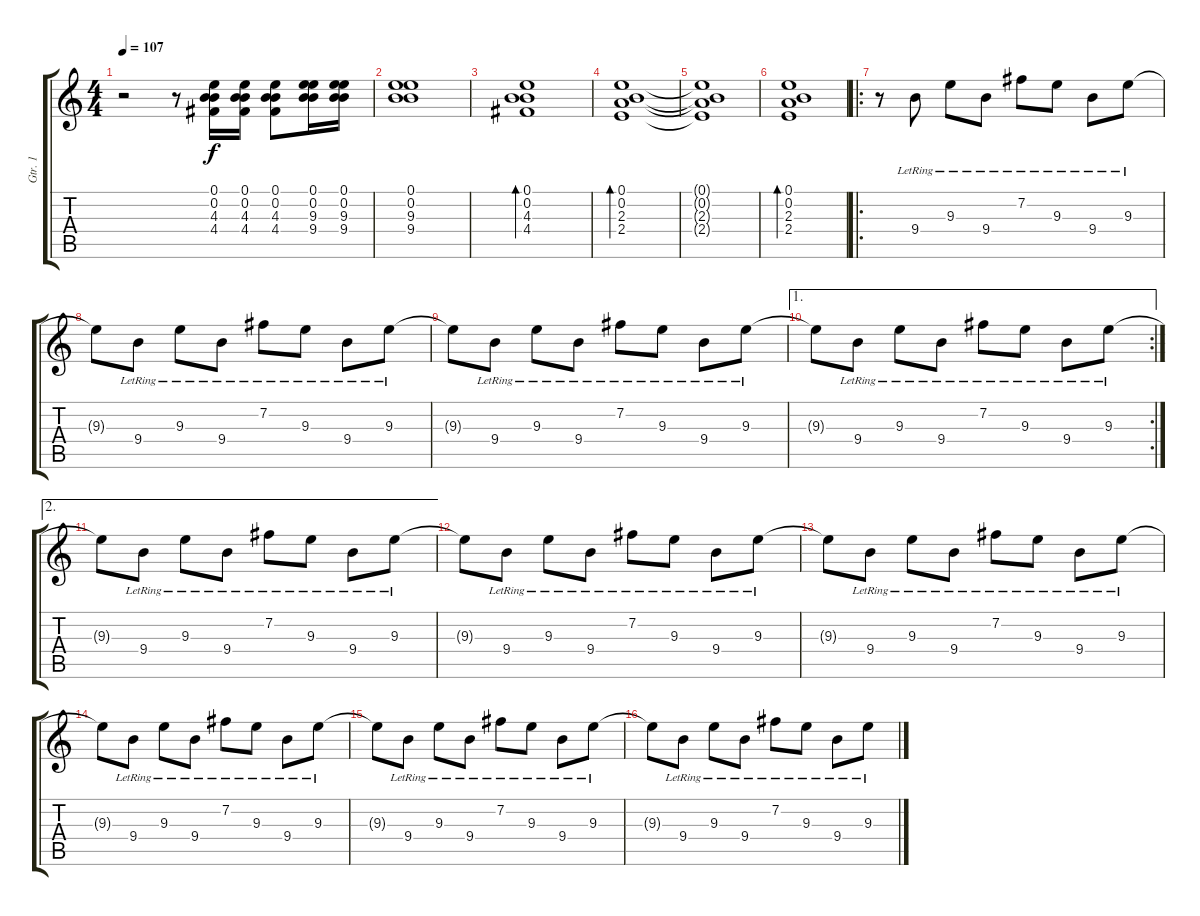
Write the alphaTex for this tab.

\track ("Gtr. 1" "Gtr. 1") {instrument distortionguitar}
\staff {score tabs}
\tuning (E4 B3 G3 D3 A2 E2) {hide}
\ts (4 4)
\tempo 107
\clef g2
\ks c
r.2{dy f} r.8 (0.1 0.2 4.3 4.4).16 (0.1 0.2 4.3 4.4).16 (0.1 0.2 4.3 4.4).8 (0.1 0.2 9.3 9.4).16 (0.1 0.2 9.3 9.4).16 |
(0.1 0.2 9.3 9.4).1 |
(0.1 0.2 4.3 4.4).1{bd 60} |
(0.1 0.2 2.3 2.4).1{bd 60} |
(0.1{t} 0.2{t} 2.3{t} 2.4{t}).1 |
(0.1 0.2 2.3 2.4).1{bd 60} |
\ro
r.8{instrument acousticguitarsteel} 9.4{lr}.8 9.3{lr}.8 9.4{lr}.8 7.2{lr}.8 9.3{lr}.8 9.4{lr}.8 9.3{lr}.8 |
9.3{t}.8 9.4{lr}.8 9.3{lr}.8 9.4{lr}.8 7.2{lr}.8 9.3{lr}.8 9.4{lr}.8 9.3{lr}.8 |
9.3{t}.8 9.4{lr}.8 9.3{lr}.8 9.4{lr}.8 7.2{lr}.8 9.3{lr}.8 9.4{lr}.8 9.3{lr}.8 |
\ae 1
\rc 2
9.3{t}.8 9.4{lr}.8 9.3{lr}.8 9.4{lr}.8 7.2{lr}.8 9.3{lr}.8 9.4{lr}.8 9.3{lr}.8 |
\ae 2
9.3{t}.8 9.4{lr}.8 9.3{lr}.8 9.4{lr}.8 7.2{lr}.8 9.3{lr}.8 9.4{lr}.8 9.3{lr}.8 |
9.3{t}.8 9.4{lr}.8 9.3{lr}.8 9.4{lr}.8 7.2{lr}.8 9.3{lr}.8 9.4{lr}.8 9.3{lr}.8 |
9.3{t}.8 9.4{lr}.8 9.3{lr}.8 9.4{lr}.8 7.2{lr}.8 9.3{lr}.8 9.4{lr}.8 9.3{lr}.8 |
9.3{t}.8 9.4{lr}.8 9.3{lr}.8 9.4{lr}.8 7.2{lr}.8 9.3{lr}.8 9.4{lr}.8 9.3{lr}.8 |
9.3{t}.8 9.4{lr}.8 9.3{lr}.8 9.4{lr}.8 7.2{lr}.8 9.3{lr}.8 9.4{lr}.8 9.3{lr}.8 |
9.3{t}.8 9.4{lr}.8 9.3{lr}.8 9.4{lr}.8 7.2{lr}.8 9.3{lr}.8 9.4{lr}.8 9.3{lr}.8
